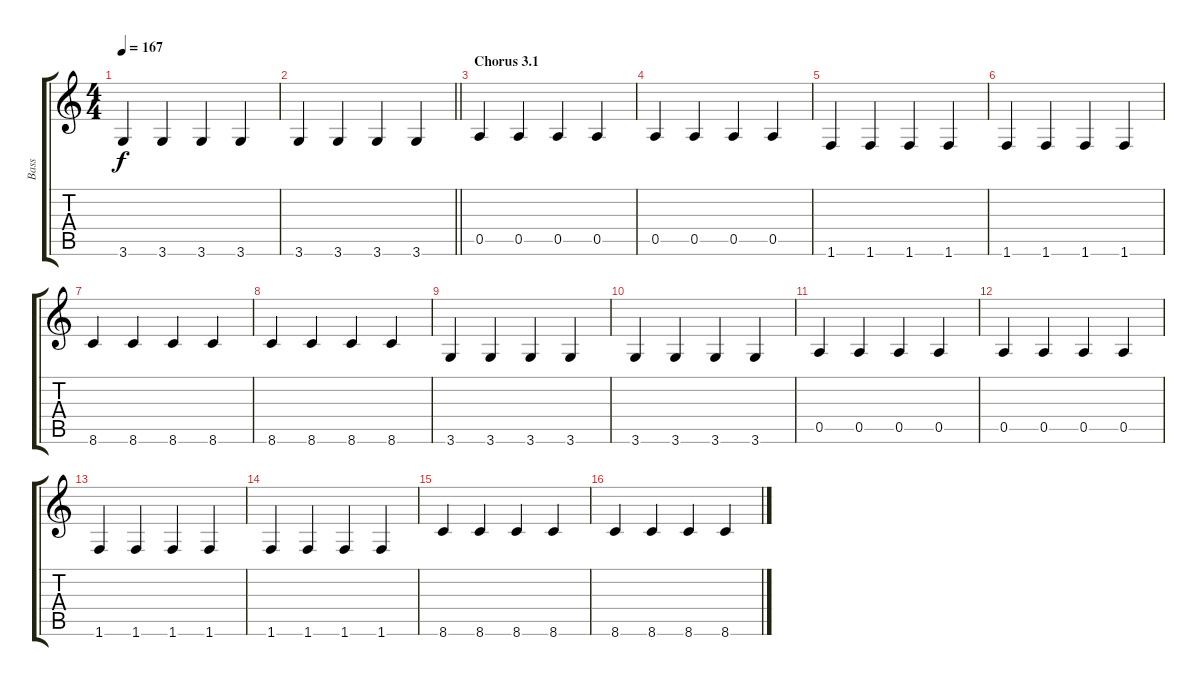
\track ("Bass" "Bass") {instrument electricbassfinger}
\staff {score tabs}
\tuning (E4 B3 G3 D3 A2 E2) {hide}
\ts (4 4)
\tempo 167
\clef g2
\ks c
3.6.4{dy f} 3.6.4 3.6.4 3.6.4 |
\barLineRight lightlight
3.6.4 3.6.4 3.6.4 3.6.4 |
\section ("" "Chorus 3.1")
0.5.4 0.5.4 0.5.4 0.5.4 |
0.5.4 0.5.4 0.5.4 0.5.4 |
1.6.4 1.6.4 1.6.4 1.6.4 |
1.6.4 1.6.4 1.6.4 1.6.4 |
8.6.4 8.6.4 8.6.4 8.6.4 |
8.6.4 8.6.4 8.6.4 8.6.4 |
3.6.4 3.6.4 3.6.4 3.6.4 |
3.6.4 3.6.4 3.6.4 3.6.4 |
0.5.4 0.5.4 0.5.4 0.5.4 |
0.5.4 0.5.4 0.5.4 0.5.4 |
1.6.4 1.6.4 1.6.4 1.6.4 |
1.6.4 1.6.4 1.6.4 1.6.4 |
8.6.4 8.6.4 8.6.4 8.6.4 |
8.6.4 8.6.4 8.6.4 8.6.4
